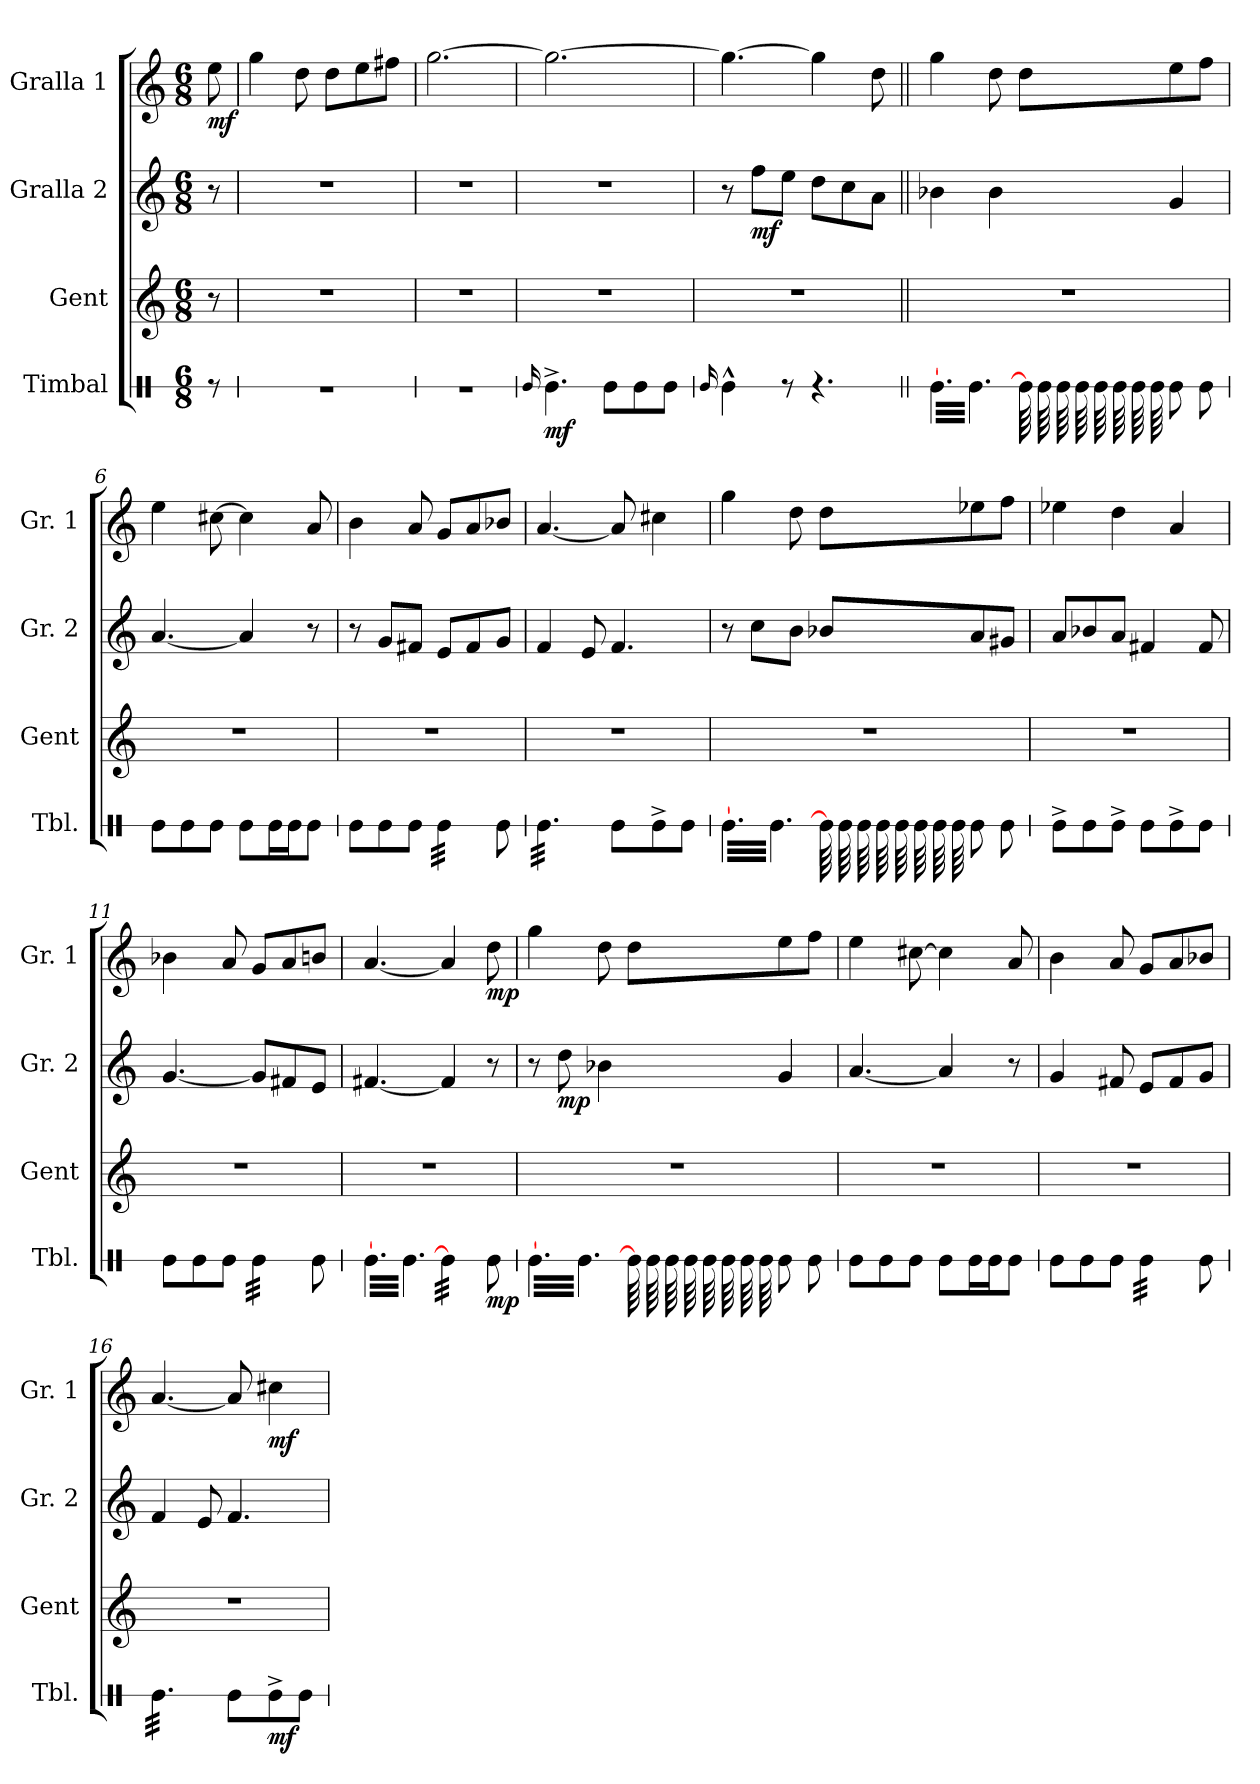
**kern	**dynam	**kern	**kern	**dynam	**kern	**dynam
*part4	*part4	*part3	*part2	*part2	*part1	*part1
*staff4	*staff4	*staff3	*staff2	*staff2	*staff1	*staff1
*I"Timbal	*	*I"Gent	*I"Gralla 2	*	*I"Gralla 1	*
*I'Tbl.	*	*I'Gent	*I'Gr. 2	*	*I'Gr. 1	*
*stria1	*	*	*	*	*	*
*clefX	*	*clefG2	*clefG2	*	*clefG2	*
*k[]	*	*k[]	*k[]	*	*k[]	*
*C:	*	*C:	*C:	*	*C:	*
*M6/8	*	*M6/8	*M6/8	*	*M6/8	*
*MM168	*	*MM168	*MM168	*	*MM168	*
=	=	=	=	=	=	=
!	!	!	!	!	!	!LO:DY:b
8r	.	8r	8r	.	8ee\	mf
=1	=1	=1	=1	=1	=1	=1
2.r	.	2.r	2.r	.	4gg\	.
.	.	.	.	.	8dd\	.
.	.	.	.	.	8dd\L	.
.	.	.	.	.	8ee\	.
.	.	.	.	.	8ff#X\J	.
=2	=2	=2	=2	=2	=2	=2
2.r	.	2.r	2.r	.	[2.gg\	.
=3	=3	=3	=3	=3	=3	=3
16qqRe/	.	.	.	.	.	.
!	!LO:DY:b	!	!	!	!	!
4.Re^>\	mf	2.r	2.r	.	2.gg\_	.
8Re\L	.	.	.	.	.	.
8Re\	.	.	.	.	.	.
8Re\J	.	.	.	.	.	.
=4	=4	=4	=4	=4	=4	=4
16qqRe/	.	.	.	.	.	.
4Re^^>\	.	2.r	8r	.	4.gg\_	.
!	!	!	!	!LO:DY:b	!	!
.	.	.	8ff\L	mf	.	.
8r	.	.	8ee\J	.	.	.
4.r	.	.	8dd\L	.	4gg\]	.
.	.	.	8cc\	.	.	.
.	.	.	8a\J	.	8dd\	.
=5||	=5||	=5||	=5||	=5||	=5||	=5||
*tremolo	*	*	*	*	*	*
[32Re\LLL	.	2.r	4b-X\	.	4gg\	.
32Re\	.	.	.	.	.	.
32Re\	.	.	.	.	.	.
32Re\	.	.	.	.	.	.
32Re\	.	.	.	.	.	.
32Re\	.	.	.	.	.	.
32Re\	.	.	.	.	.	.
32Re\	.	.	.	.	.	.
32Re\	.	.	4b-\	.	8dd\	.
32Re\	.	.	.	.	.	.
32Re\	.	.	.	.	.	.
32Re\JJJ	.	.	.	.	.	.
64Re\]LLLL	.	.	.	.	8dd\L	.
64Re\	.	.	.	.	.	.
64Re\	.	.	.	.	.	.
64Re\	.	.	.	.	.	.
64Re\	.	.	.	.	.	.
64Re\	.	.	.	.	.	.
64Re\	.	.	.	.	.	.
64Re\	.	.	.	.	.	.
*Xtremolo	*	*	*	*	*	*
8Re\	.	.	4g/	.	8ee\	.
8Re\J	.	.	.	.	8ff\J	.
=6	=6	=6	=6	=6	=6	=6
8Re\L	.	2.r	[4.a/	.	4ee\	.
8Re\	.	.	.	.	.	.
8Re\J	.	.	.	.	[8cc#X\	.
8Re\L	.	.	4a/]	.	4cc#\]	.
16Re\L	.	.	.	.	.	.
16Re\J	.	.	.	.	.	.
8Re\J	.	.	8r	.	8a/	.
!!LO:LB:g=z
=7	=7	=7	=7	=7	=7	=7
8Re\L	.	2.r	8r	.	4b\	.
8Re\	.	.	8g/L	.	.	.
8Re\J	.	.	8f#X/J	.	8a/	.
*tremolo	*	*	*	*	*	*
32Re\LLL	.	.	8e/L	.	8g/L	.
32Re\	.	.	.	.	.	.
32Re\	.	.	.	.	.	.
32Re\	.	.	.	.	.	.
32Re\	.	.	8f#/	.	8a/	.
32Re\	.	.	.	.	.	.
32Re\	.	.	.	.	.	.
32Re\JJJ	.	.	.	.	.	.
*Xtremolo	*	*	*	*	*	*
8Re\	.	.	8g/J	.	8b-X/J	.
=8	=8	=8	=8	=8	=8	=8
*tremolo	*	*	*	*	*	*
32Re\LLL	.	2.r	4f/	.	[4.a/	.
32Re\	.	.	.	.	.	.
32Re\	.	.	.	.	.	.
32Re\	.	.	.	.	.	.
32Re\	.	.	.	.	.	.
32Re\	.	.	.	.	.	.
32Re\	.	.	.	.	.	.
32Re\	.	.	.	.	.	.
32Re\	.	.	8e/	.	.	.
32Re\	.	.	.	.	.	.
32Re\	.	.	.	.	.	.
32Re\JJJ	.	.	.	.	.	.
*Xtremolo	*	*	*	*	*	*
8Re\L	.	.	4.f/	.	8a/]	.
8Re^>\	.	.	.	.	4cc#X\	.
8Re\J	.	.	.	.	.	.
=9	=9	=9	=9	=9	=9	=9
*tremolo	*	*	*	*	*	*
[32Re\LLL	.	2.r	8r	.	4gg\	.
32Re\	.	.	.	.	.	.
32Re\	.	.	.	.	.	.
32Re\	.	.	.	.	.	.
32Re\	.	.	8cc\L	.	.	.
32Re\	.	.	.	.	.	.
32Re\	.	.	.	.	.	.
32Re\	.	.	.	.	.	.
32Re\	.	.	8b\J	.	8dd\	.
32Re\	.	.	.	.	.	.
32Re\	.	.	.	.	.	.
32Re\JJJ	.	.	.	.	.	.
64Re\]LLLL	.	.	8b-X/L	.	8dd\L	.
64Re\	.	.	.	.	.	.
64Re\	.	.	.	.	.	.
64Re\	.	.	.	.	.	.
64Re\	.	.	.	.	.	.
64Re\	.	.	.	.	.	.
64Re\	.	.	.	.	.	.
64Re\	.	.	.	.	.	.
*Xtremolo	*	*	*	*	*	*
8Re\	.	.	8a/	.	8ee-X\	.
8Re\J	.	.	8g#X/J	.	8ff\J	.
=10	=10	=10	=10	=10	=10	=10
8Re^>\L	.	2.r	8a/L	.	4ee-X\	.
8Re\	.	.	8b-X/	.	.	.
8Re^>\J	.	.	8a/J	.	4dd\	.
8Re\L	.	.	4f#X/	.	.	.
8Re^>\	.	.	.	.	4a/	.
8Re\J	.	.	8f#/	.	.	.
=11	=11	=11	=11	=11	=11	=11
8Re\L	.	2.r	[4.g/	.	4b-X\	.
8Re\	.	.	.	.	.	.
8Re\J	.	.	.	.	8a/	.
*tremolo	*	*	*	*	*	*
32Re\LLL	.	.	8g/L]	.	8g/L	.
32Re\	.	.	.	.	.	.
32Re\	.	.	.	.	.	.
32Re\	.	.	.	.	.	.
32Re\	.	.	8f#X/	.	8a/	.
32Re\	.	.	.	.	.	.
32Re\	.	.	.	.	.	.
32Re\JJJ	.	.	.	.	.	.
*Xtremolo	*	*	*	*	*	*
8Re\	.	.	8e/J	.	8bn/J	.
=12	=12	=12	=12	=12	=12	=12
*tremolo	*	*	*	*	*	*
[32Re\LLL	.	2.r	[4.f#X/	.	[4.a/	.
32Re\	.	.	.	.	.	.
32Re\	.	.	.	.	.	.
32Re\	.	.	.	.	.	.
32Re\	.	.	.	.	.	.
32Re\	.	.	.	.	.	.
32Re\	.	.	.	.	.	.
32Re\	.	.	.	.	.	.
32Re\	.	.	.	.	.	.
32Re\	.	.	.	.	.	.
32Re\	.	.	.	.	.	.
32Re\JJJ	.	.	.	.	.	.
32Re\]LLL	.	.	4f#/]	.	4a/]	.
32Re\	.	.	.	.	.	.
32Re\	.	.	.	.	.	.
32Re\	.	.	.	.	.	.
32Re\	.	.	.	.	.	.
32Re\	.	.	.	.	.	.
32Re\	.	.	.	.	.	.
32Re\JJJ	.	.	.	.	.	.
*Xtremolo	*	*	*	*	*	*
!	!LO:DY:b	!	!	!	!	!LO:DY:b
8Re\	mp	.	8r	.	8dd\	mp
!!LO:LB:g=z
=13	=13	=13	=13	=13	=13	=13
*tremolo	*	*	*	*	*	*
[32Re\LLL	.	2.r	8r	.	4gg\	.
32Re\	.	.	.	.	.	.
32Re\	.	.	.	.	.	.
32Re\	.	.	.	.	.	.
!	!	!	!	!LO:DY:b	!	!
32Re\	.	.	8dd\	mp	.	.
32Re\	.	.	.	.	.	.
32Re\	.	.	.	.	.	.
32Re\	.	.	.	.	.	.
32Re\	.	.	4b-X\	.	8dd\	.
32Re\	.	.	.	.	.	.
32Re\	.	.	.	.	.	.
32Re\JJJ	.	.	.	.	.	.
64Re\]LLLL	.	.	.	.	8dd\L	.
64Re\	.	.	.	.	.	.
64Re\	.	.	.	.	.	.
64Re\	.	.	.	.	.	.
64Re\	.	.	.	.	.	.
64Re\	.	.	.	.	.	.
64Re\	.	.	.	.	.	.
64Re\	.	.	.	.	.	.
*Xtremolo	*	*	*	*	*	*
8Re\	.	.	4g/	.	8ee\	.
8Re\J	.	.	.	.	8ff\J	.
=14	=14	=14	=14	=14	=14	=14
8Re\L	.	2.r	[4.a/	.	4ee\	.
8Re\	.	.	.	.	.	.
8Re\J	.	.	.	.	[8cc#X\	.
8Re\L	.	.	4a/]	.	4cc#\]	.
16Re\L	.	.	.	.	.	.
16Re\J	.	.	.	.	.	.
8Re\J	.	.	8r	.	8a/	.
=15	=15	=15	=15	=15	=15	=15
8Re\L	.	2.r	4g/	.	4b\	.
8Re\	.	.	.	.	.	.
8Re\J	.	.	8f#X/	.	8a/	.
*tremolo	*	*	*	*	*	*
32Re\LLL	.	.	8e/L	.	8g/L	.
32Re\	.	.	.	.	.	.
32Re\	.	.	.	.	.	.
32Re\	.	.	.	.	.	.
32Re\	.	.	8f#/	.	8a/	.
32Re\	.	.	.	.	.	.
32Re\	.	.	.	.	.	.
32Re\JJJ	.	.	.	.	.	.
*Xtremolo	*	*	*	*	*	*
8Re\	.	.	8g/J	.	8b-X/J	.
=16	=16	=16	=16	=16	=16	=16
*tremolo	*	*	*	*	*	*
32Re\LLL	.	2.r	4f/	.	[4.a/	.
32Re\	.	.	.	.	.	.
32Re\	.	.	.	.	.	.
32Re\	.	.	.	.	.	.
32Re\	.	.	.	.	.	.
32Re\	.	.	.	.	.	.
32Re\	.	.	.	.	.	.
32Re\	.	.	.	.	.	.
32Re\	.	.	8e/	.	.	.
32Re\	.	.	.	.	.	.
32Re\	.	.	.	.	.	.
32Re\JJJ	.	.	.	.	.	.
*Xtremolo	*	*	*	*	*	*
8Re\L	.	.	4.f/	.	8a/]	.
!	!LO:DY:b	!	!	!	!	!LO:DY:b
8Re^>\	mf	.	.	.	4cc#X\	mf
8Re\J	.	.	.	.	.	.
=	=	=	=	=	=	=
*-	*-	*-	*-	*-	*-	*-
